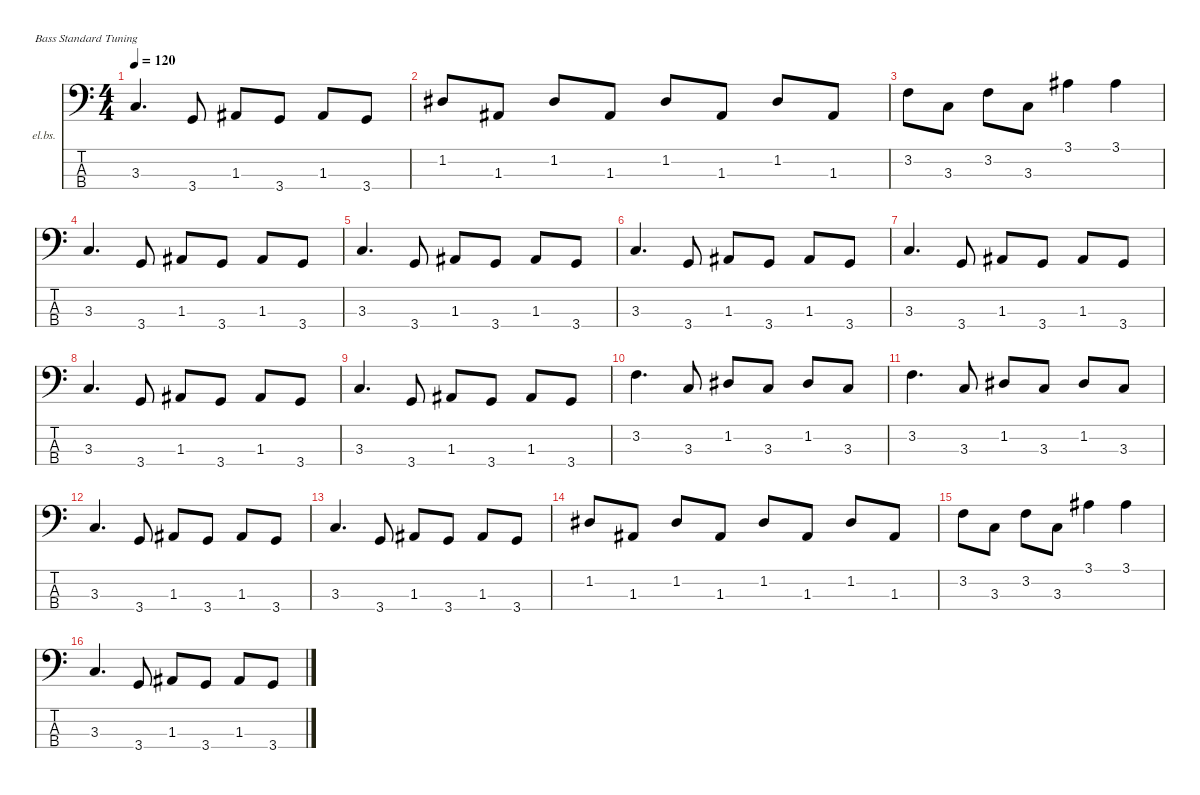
\defaultSystemsLayout 4
\hideDynamics
\bracketExtendMode nobrackets
\firstSystemTrackNameOrientation horizontal
\otherSystemsTrackNameOrientation horizontal
\track ("Bass" "el.bs.") {instrument electricbassfinger}
\staff {score tabs}
\tuning (G2 D2 A1 E1)
\ts (4 4)
\tempo 120
\clef f4
\ks c
3.3.4{d dy f} 3.4.8 1.3{acc #}.8 3.4.8 1.3{acc #}.8 3.4.8 |
1.2{acc #}.8 1.3{acc #}.8 1.2{acc #}.8 1.3{acc #}.8 1.2{acc #}.8 1.3{acc #}.8 1.2{acc #}.8 1.3{acc #}.8 |
3.2.8 3.3.8 3.2.8 3.3.8 3.1{acc #}.4 3.1{acc #}.4 |
3.3.4{d} 3.4.8 1.3{acc #}.8 3.4.8 1.3{acc #}.8 3.4.8 |
3.3.4{d} 3.4.8 1.3{acc #}.8 3.4.8 1.3{acc #}.8 3.4.8 |
3.3.4{d} 3.4.8 1.3{acc #}.8 3.4.8 1.3{acc #}.8 3.4.8 |
3.3.4{d} 3.4.8 1.3{acc #}.8 3.4.8 1.3{acc #}.8 3.4.8 |
3.3.4{d} 3.4.8 1.3{acc #}.8 3.4.8 1.3{acc #}.8 3.4.8 |
3.3.4{d} 3.4.8 1.3{acc #}.8 3.4.8 1.3{acc #}.8 3.4.8 |
3.2.4{d} 3.3.8 1.2{acc #}.8 3.3.8 1.2{acc #}.8 3.3.8 |
3.2.4{d} 3.3.8 1.2{acc #}.8 3.3.8 1.2{acc #}.8 3.3.8 |
3.3.4{d} 3.4.8 1.3{acc #}.8 3.4.8 1.3{acc #}.8 3.4.8 |
3.3.4{d} 3.4.8 1.3{acc #}.8 3.4.8 1.3{acc #}.8 3.4.8 |
1.2{acc #}.8 1.3{acc #}.8 1.2{acc #}.8 1.3{acc #}.8 1.2{acc #}.8 1.3{acc #}.8 1.2{acc #}.8 1.3{acc #}.8 |
3.2.8 3.3.8 3.2.8 3.3.8 3.1{acc #}.4 3.1{acc #}.4 |
3.3.4{d} 3.4.8 1.3{acc #}.8 3.4.8 1.3{acc #}.8 3.4.8
